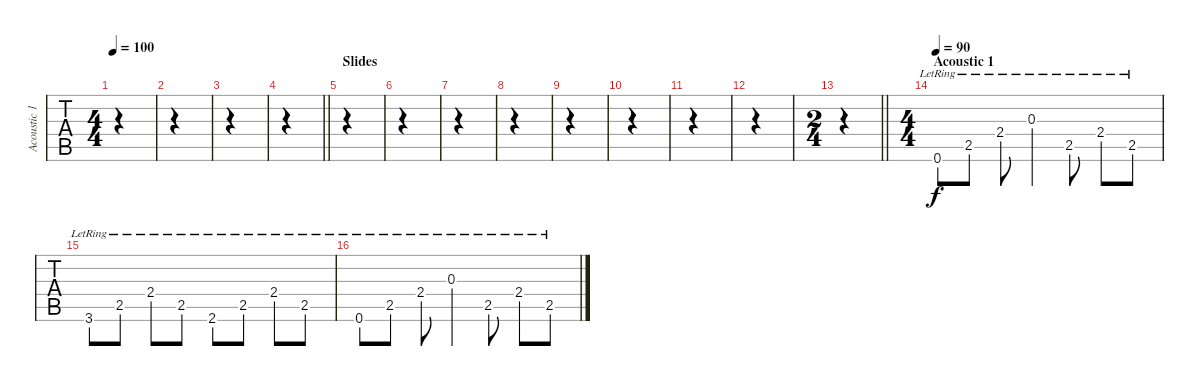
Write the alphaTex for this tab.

\track ("Acoustic 1" "Acoustic 1") {instrument acousticguitarsteel}
\staff {tabs}
\tuning (D4 A3 F3 C3 G2 D2) {hide}
\ts (4 4)
\tempo 100
\clef g2
\ks c
|
|
|
\barLineRight lightlight
|
\section ("" "Slides")
|
|
|
|
|
|
|
|
\ts (2 4)
\barLineRight lightlight
|
\ts (4 4)
\section ("" "Acoustic 1")
\tempo 90
0.6{lr}.8 2.5{lr}.8 2.4{lr}.8 0.3{lr}.4 2.5{lr}.8 2.4{lr}.8 2.5{lr}.8 |
3.6{lr}.8 2.5{lr}.8 2.4{lr}.8 2.5{lr}.8 2.6{lr}.8 2.5{lr}.8 2.4{lr}.8 2.5{lr}.8 |
0.6{lr}.8 2.5{lr}.8 2.4{lr}.8 0.3{lr}.4 2.5{lr}.8 2.4{lr}.8 2.5{lr}.8
